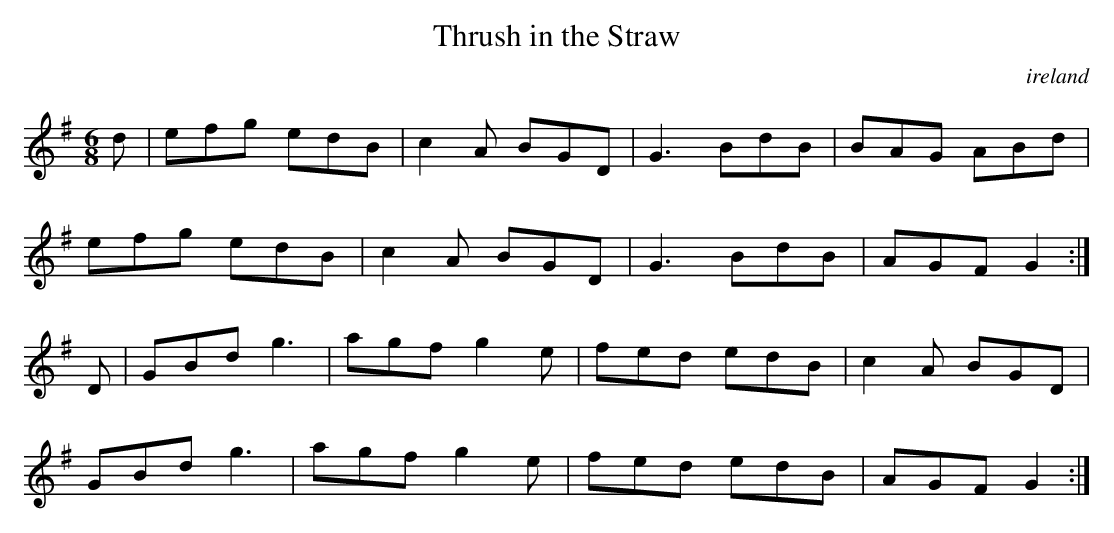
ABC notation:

X:1
T:Thrush in the Straw
O:ireland
M:6/8
L:1/8
K:G Major
d|efg edB|c2A BGD|G3 BdB|BAG ABd|!
efg edB|c2A BGD|G3 BdB|AGF G2:|!
D|GBd g3|agf g2e|fed edB|c2A BGD|!
GBd g3|agf g2e|fed edB|AGF G2:|!
